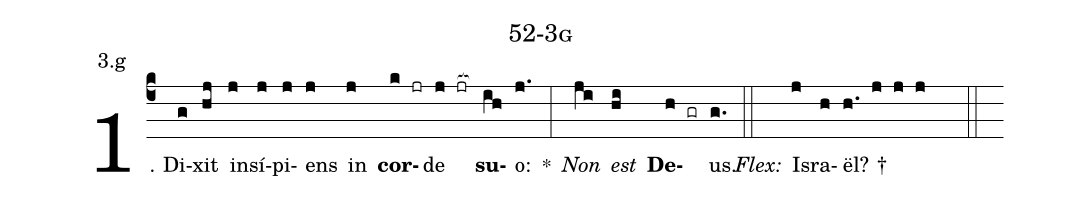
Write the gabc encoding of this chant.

name: 52-3g;
annotation: 3.g;
%%
(c4)1. Di(g)xit(hj) in(j)sí(j)pi(j)ens(j) in(j) <b>cor</b>(k jr)de(j jr[ocb:1{]) <b>su</b>(ih[ocb:0}])o:(j.) *(:) <i>Non</i>(ji) <i>est</i>(hi) <b>De</b>(h gr)us.(g.) (::)
<i>Flex:</i>()  Is(j)ra(h)ël? †(h. j j j  ::)
